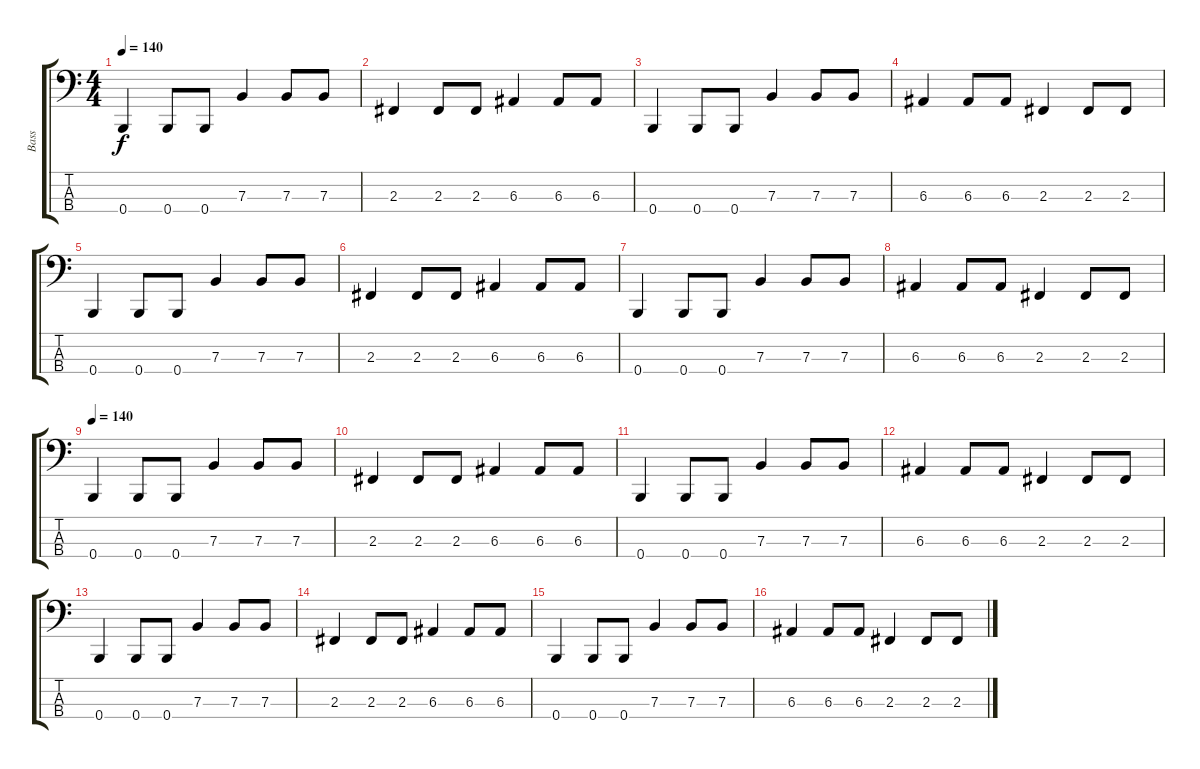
\track ("Bass" "Bass") {instrument electricbasspick}
\staff {score tabs}
\tuning (D2 A1 E1 B0) {hide}
\ts (4 4)
\tempo 140
\clef f4
\ks c
0.4.4{dy f} 0.4.8 0.4.8 7.3.4 7.3.8 7.3.8 |
2.3.4 2.3.8 2.3.8 6.3.4 6.3.8 6.3.8 |
0.4.4 0.4.8 0.4.8 7.3.4 7.3.8 7.3.8 |
6.3.4 6.3.8 6.3.8 2.3.4 2.3.8 2.3.8 |
0.4.4 0.4.8 0.4.8 7.3.4 7.3.8 7.3.8 |
2.3.4 2.3.8 2.3.8 6.3.4 6.3.8 6.3.8 |
0.4.4 0.4.8 0.4.8 7.3.4 7.3.8 7.3.8 |
6.3.4 6.3.8 6.3.8 2.3.4 2.3.8 2.3.8 |
\tempo 140
0.4.4 0.4.8 0.4.8 7.3.4 7.3.8 7.3.8 |
2.3.4 2.3.8 2.3.8 6.3.4 6.3.8 6.3.8 |
0.4.4 0.4.8 0.4.8 7.3.4 7.3.8 7.3.8 |
6.3.4 6.3.8 6.3.8 2.3.4 2.3.8 2.3.8 |
0.4.4 0.4.8 0.4.8 7.3.4 7.3.8 7.3.8 |
2.3.4 2.3.8 2.3.8 6.3.4 6.3.8 6.3.8 |
0.4.4 0.4.8 0.4.8 7.3.4 7.3.8 7.3.8 |
6.3.4 6.3.8 6.3.8 2.3.4 2.3.8 2.3.8
